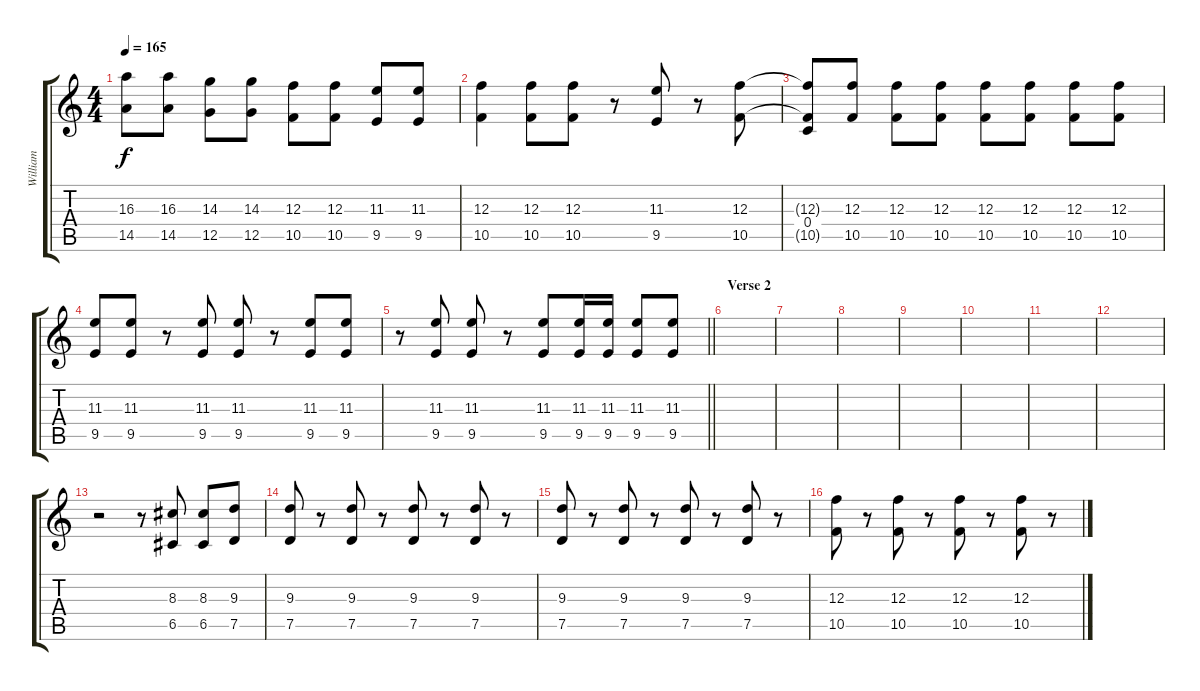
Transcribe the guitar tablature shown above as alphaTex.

\track ("William" "William") {instrument distortionguitar}
\staff {score tabs}
\tuning (D4 A3 F3 C3 G2 D2) {hide}
\ts (4 4)
\tempo 165
\clef g2
\ks c
(16.3{t} 14.5{t}).8{dy f} (16.3 14.5).8 (14.3 12.5).8 (14.3 12.5).8 (12.3 10.5).8 (12.3 10.5).8 (11.3 9.5).8 (11.3 9.5).8 |
(12.3 10.5).4 (12.3 10.5).8 (12.3 10.5).8 r.8 (11.3 9.5).8 r.8 (12.3 10.5).8 |
(12.3{t} 0.4 10.5{t}).8 (12.3 10.5).8 (12.3 10.5).8 (12.3 10.5).8 (12.3 10.5).8 (12.3 10.5).8 (12.3 10.5).8 (12.3 10.5).8 |
(11.3 9.5).8 (11.3 9.5).8 r.8 (11.3 9.5).8 (11.3 9.5).8 r.8 (11.3 9.5).8 (11.3 9.5).8 |
\barLineRight lightlight
r.8 (11.3 9.5).8 (11.3 9.5).8 r.8 (11.3 9.5).8 (11.3 9.5).16 (11.3 9.5).16 (11.3 9.5).8 (11.3 9.5).8 |
\section ("" "Verse 2")
|
|
|
|
|
|
|
r.2 r.8 (8.3 6.5).8 (8.3 6.5).8 (9.3 7.5).8 |
(9.3 7.5).8 r.8 (9.3 7.5).8 r.8 (9.3 7.5).8 r.8 (9.3 7.5).8 r.8 |
(9.3 7.5).8 r.8 (9.3 7.5).8 r.8 (9.3 7.5).8 r.8 (9.3 7.5).8 r.8 |
(12.3 10.5).8 r.8 (12.3 10.5).8 r.8 (12.3 10.5).8 r.8 (12.3 10.5).8 r.8
